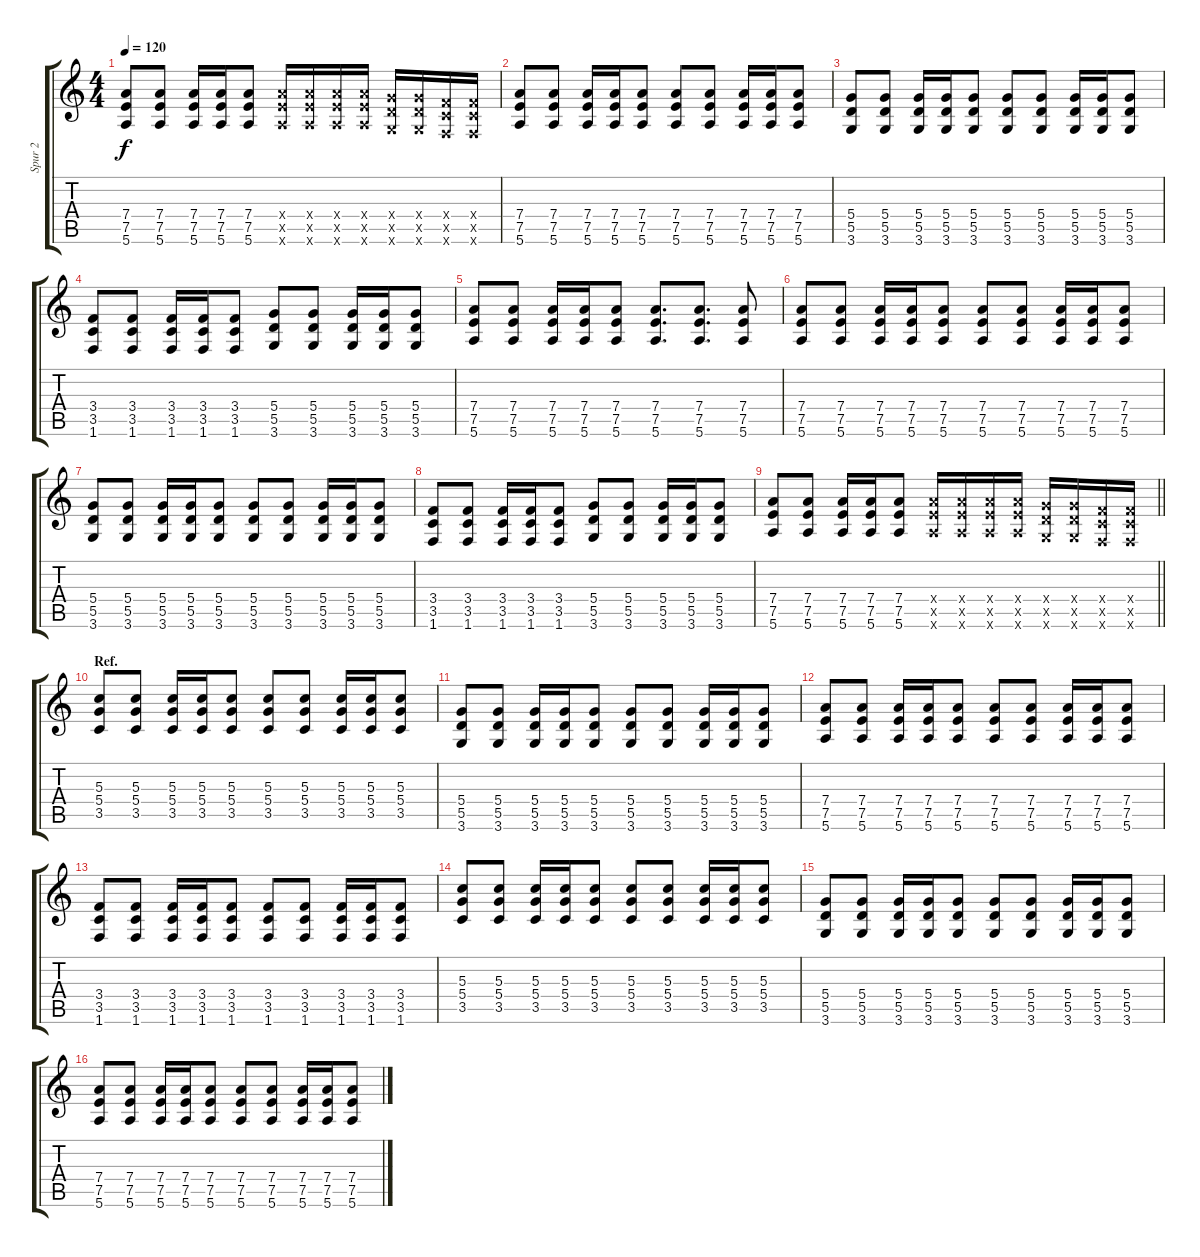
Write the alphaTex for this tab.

\track ("Spur 2" "Spur 2") {instrument overdrivenguitar}
\staff {score tabs}
\tuning (E4 B3 G3 D3 A2 E2) {hide}
\ts (4 4)
\tempo 120
\clef g2
\ks c
(7.4 7.5 5.6).8{dy f} (7.4 7.5 5.6).8 (7.4 7.5 5.6).16 (7.4 7.5 5.6).16 (7.4 7.5 5.6).8 (7.4{x} 7.5{x} 5.6{x}).16 (7.4{x} 7.5{x} 5.6{x}).16 (7.4{x} 7.5{x} 5.6{x}).16 (7.4{x} 7.5{x} 5.6{x}).16 (5.4{x} 5.5{x} 3.6{x}).16 (5.4{x} 5.5{x} 3.6{x}).16 (3.4{x} 3.5{x} 1.6{x}).16 (3.4{x} 3.5{x} 1.6{x}).16 |
(7.4 7.5 5.6).8 (7.4 7.5 5.6).8 (7.4 7.5 5.6).16 (7.4 7.5 5.6).16 (7.4 7.5 5.6).8 (7.4 7.5 5.6).8 (7.4 7.5 5.6).8 (7.4 7.5 5.6).16 (7.4 7.5 5.6).16 (7.4 7.5 5.6).8 |
(5.4 5.5 3.6).8 (5.4 5.5 3.6).8 (5.4 5.5 3.6).16 (5.4 5.5 3.6).16 (5.4 5.5 3.6).8 (5.4 5.5 3.6).8 (5.4 5.5 3.6).8 (5.4 5.5 3.6).16 (5.4 5.5 3.6).16 (5.4 5.5 3.6).8 |
(3.4 3.5 1.6).8 (3.4 3.5 1.6).8 (3.4 3.5 1.6).16 (3.4 3.5 1.6).16 (3.4 3.5 1.6).8 (5.4 5.5 3.6).8 (5.4 5.5 3.6).8 (5.4 5.5 3.6).16 (5.4 5.5 3.6).16 (5.4 5.5 3.6).8 |
(7.4 7.5 5.6).8 (7.4 7.5 5.6).8 (7.4 7.5 5.6).16 (7.4 7.5 5.6).16 (7.4 7.5 5.6).8 (7.4 7.5 5.6).8{d} (7.4 7.5 5.6).8{d} (7.4 7.5 5.6).8 |
(7.4 7.5 5.6).8 (7.4 7.5 5.6).8 (7.4 7.5 5.6).16 (7.4 7.5 5.6).16 (7.4 7.5 5.6).8 (7.4 7.5 5.6).8 (7.4 7.5 5.6).8 (7.4 7.5 5.6).16 (7.4 7.5 5.6).16 (7.4 7.5 5.6).8 |
(5.4 5.5 3.6).8 (5.4 5.5 3.6).8 (5.4 5.5 3.6).16 (5.4 5.5 3.6).16 (5.4 5.5 3.6).8 (5.4 5.5 3.6).8 (5.4 5.5 3.6).8 (5.4 5.5 3.6).16 (5.4 5.5 3.6).16 (5.4 5.5 3.6).8 |
(3.4 3.5 1.6).8 (3.4 3.5 1.6).8 (3.4 3.5 1.6).16 (3.4 3.5 1.6).16 (3.4 3.5 1.6).8 (5.4 5.5 3.6).8 (5.4 5.5 3.6).8 (5.4 5.5 3.6).16 (5.4 5.5 3.6).16 (5.4 5.5 3.6).8 |
\barLineRight lightlight
(7.4 7.5 5.6).8 (7.4 7.5 5.6).8 (7.4 7.5 5.6).16 (7.4 7.5 5.6).16 (7.4 7.5 5.6).8 (7.4{x} 7.5{x} 5.6{x}).16 (7.4{x} 7.5{x} 5.6{x}).16 (7.4{x} 7.5{x} 5.6{x}).16 (7.4{x} 7.5{x} 5.6{x}).16 (5.4{x} 5.5{x} 3.6{x}).16 (5.4{x} 5.5{x} 3.6{x}).16 (3.4{x} 3.5{x} 1.6{x}).16 (3.4{x} 3.5{x} 1.6{x}).16 |
\section ("" "Ref.")
(5.3 5.4 3.5).8 (5.3 5.4 3.5).8 (5.3 5.4 3.5).16 (5.3 5.4 3.5).16 (5.3 5.4 3.5).8 (5.3 5.4 3.5).8 (5.3 5.4 3.5).8 (5.3 5.4 3.5).16 (5.3 5.4 3.5).16 (5.3 5.4 3.5).8 |
(5.4 5.5 3.6).8 (5.4 5.5 3.6).8 (5.4 5.5 3.6).16 (5.4 5.5 3.6).16 (5.4 5.5 3.6).8 (5.4 5.5 3.6).8 (5.4 5.5 3.6).8 (5.4 5.5 3.6).16 (5.4 5.5 3.6).16 (5.4 5.5 3.6).8 |
(7.4 7.5 5.6).8 (7.4 7.5 5.6).8 (7.4 7.5 5.6).16 (7.4 7.5 5.6).16 (7.4 7.5 5.6).8 (7.4 7.5 5.6).8 (7.4 7.5 5.6).8 (7.4 7.5 5.6).16 (7.4 7.5 5.6).16 (7.4 7.5 5.6).8 |
(3.4 3.5 1.6).8 (3.4 3.5 1.6).8 (3.4 3.5 1.6).16 (3.4 3.5 1.6).16 (3.4 3.5 1.6).8 (3.4 3.5 1.6).8 (3.4 3.5 1.6).8 (3.4 3.5 1.6).16 (3.4 3.5 1.6).16 (3.4 3.5 1.6).8 |
(5.3 5.4 3.5).8 (5.3 5.4 3.5).8 (5.3 5.4 3.5).16 (5.3 5.4 3.5).16 (5.3 5.4 3.5).8 (5.3 5.4 3.5).8 (5.3 5.4 3.5).8 (5.3 5.4 3.5).16 (5.3 5.4 3.5).16 (5.3 5.4 3.5).8 |
(5.4 5.5 3.6).8 (5.4 5.5 3.6).8 (5.4 5.5 3.6).16 (5.4 5.5 3.6).16 (5.4 5.5 3.6).8 (5.4 5.5 3.6).8 (5.4 5.5 3.6).8 (5.4 5.5 3.6).16 (5.4 5.5 3.6).16 (5.4 5.5 3.6).8 |
(7.4 7.5 5.6).8 (7.4 7.5 5.6).8 (7.4 7.5 5.6).16 (7.4 7.5 5.6).16 (7.4 7.5 5.6).8 (7.4 7.5 5.6).8 (7.4 7.5 5.6).8 (7.4 7.5 5.6).16 (7.4 7.5 5.6).16 (7.4 7.5 5.6).8
